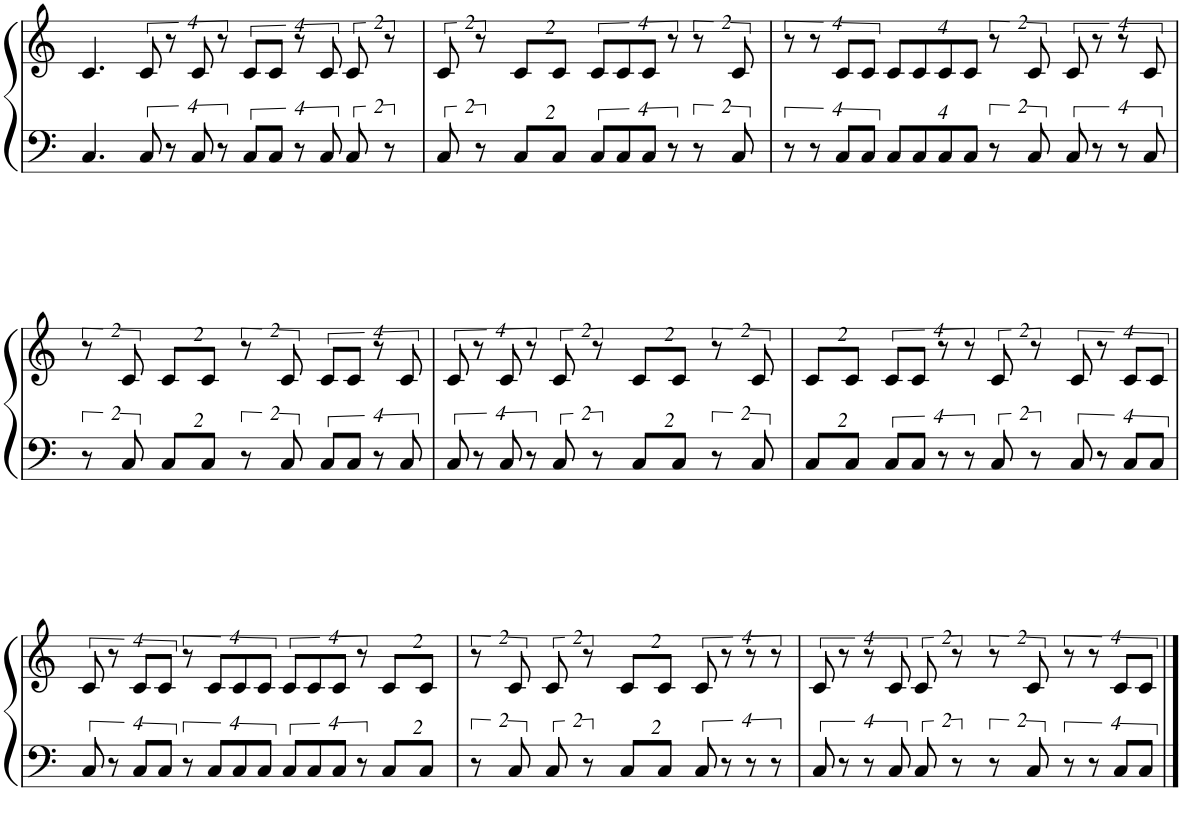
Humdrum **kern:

**kern	**kern
*part1	*part1
*staff2	*staff1
*I"Piano	*
*I'Pno	*
!!LO:PB:g=z
*clefF4	*clefG2
*k[]	*k[]
*M12/8	*M12/8
=88	=88
4.C/	4.c/
32%3C/	32%3c/
32%3r	32%3r
32%3C/	32%3c/
32%3r	32%3r
32%3C/L	32%3c/L
32%3C/J	32%3c/J
32%3r	32%3r
32%3C/	32%3c/
16%3C/	16%3c/
16%3r	16%3r
=89	=89
16%3C/	16%3c/
16%3r	16%3r
*Xbrackettup	*Xbrackettup
16%3C/L	16%3c/L
16%3C/J	16%3c/J
*brackettup	*brackettup
32%3C/L	32%3c/L
32%3C/	32%3c/
32%3C/J	32%3c/J
32%3r	32%3r
16%3r	16%3r
16%3C/	16%3c/
=90	=90
32%3r	32%3r
32%3r	32%3r
32%3C/L	32%3c/L
32%3C/J	32%3c/J
*Xbrackettup	*Xbrackettup
32%3C/L	32%3c/L
32%3C/	32%3c/
32%3C/	32%3c/
32%3C/J	32%3c/J
*brackettup	*brackettup
16%3r	16%3r
16%3C/	16%3c/
32%3C/	32%3c/
32%3r	32%3r
32%3r	32%3r
32%3C/	32%3c/
!!LO:LB:g=z
=91	=91
16%3r	16%3r
16%3C/	16%3c/
*Xbrackettup	*Xbrackettup
16%3C/L	16%3c/L
16%3C/J	16%3c/J
*brackettup	*brackettup
16%3r	16%3r
16%3C/	16%3c/
32%3C/L	32%3c/L
32%3C/J	32%3c/J
32%3r	32%3r
32%3C/	32%3c/
=92	=92
32%3C/	32%3c/
32%3r	32%3r
32%3C/	32%3c/
32%3r	32%3r
16%3C/	16%3c/
16%3r	16%3r
*Xbrackettup	*Xbrackettup
16%3C/L	16%3c/L
16%3C/J	16%3c/J
*brackettup	*brackettup
16%3r	16%3r
16%3C/	16%3c/
=93	=93
*Xbrackettup	*Xbrackettup
16%3C/L	16%3c/L
16%3C/J	16%3c/J
*brackettup	*brackettup
32%3C/L	32%3c/L
32%3C/J	32%3c/J
32%3r	32%3r
32%3r	32%3r
16%3C/	16%3c/
16%3r	16%3r
32%3C/	32%3c/
32%3r	32%3r
32%3C/L	32%3c/L
32%3C/J	32%3c/J
!!LO:LB:g=z
=94	=94
32%3C/	32%3c/
32%3r	32%3r
32%3C/L	32%3c/L
32%3C/J	32%3c/J
32%3r	32%3r
32%3C/L	32%3c/L
32%3C/	32%3c/
32%3C/J	32%3c/J
32%3C/L	32%3c/L
32%3C/	32%3c/
32%3C/J	32%3c/J
32%3r	32%3r
*Xbrackettup	*Xbrackettup
16%3C/L	16%3c/L
16%3C/J	16%3c/J
=95	=95
*brackettup	*brackettup
16%3r	16%3r
16%3C/	16%3c/
16%3C/	16%3c/
16%3r	16%3r
*Xbrackettup	*Xbrackettup
16%3C/L	16%3c/L
16%3C/J	16%3c/J
*brackettup	*brackettup
32%3C/	32%3c/
32%3r	32%3r
32%3r	32%3r
32%3r	32%3r
=96	=96
32%3C/	32%3c/
32%3r	32%3r
32%3r	32%3r
32%3C/	32%3c/
16%3C/	16%3c/
4.r	4.r
16%3C/	16%3c/
32%3r	32%3r
32%3r	32%3r
32%3C/L	32%3c/L
32%3C/J	32%3c/J
==	==
*-	*-
